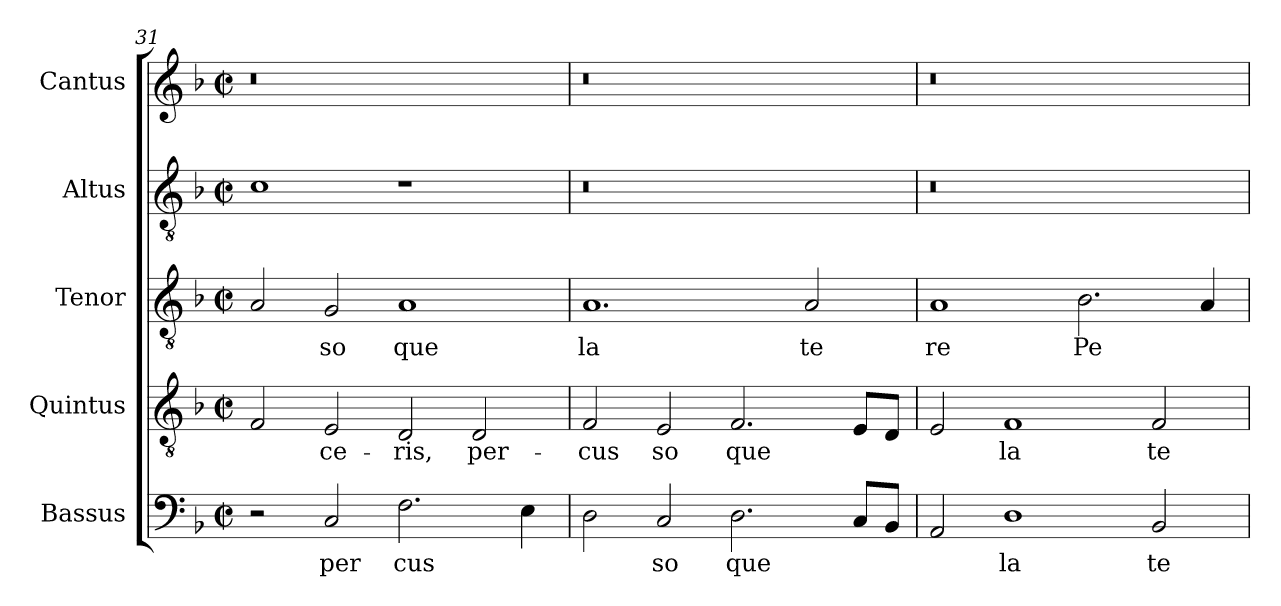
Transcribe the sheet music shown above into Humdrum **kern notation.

**kern	**text	**kern	**text	**kern	**text	**kern	**kern
*part5	*part5	*part4	*part4	*part3	*part3	*part2	*part1
*staff5	*staff5	*staff4	*staff4	*staff3	*staff3	*staff2	*staff1
*I"Bassus	*	*I"Quintus	*	*I"Tenor	*	*I"Altus	*I"Cantus
*clefF4	*	*clefGv2	*	*clefGv2	*	*clefGv2	*clefG2
*k[b-]	*	*k[b-]	*	*k[b-]	*	*k[b-]	*k[b-]
*F:	*	*F:	*	*F:	*	*F:	*F:
*M2/2	*	*M2/2	*	*M2/2	*	*M2/2	*M2/2
*met(c|)	*	*met(c|)	*	*met(c|)	*	*met(c|)	*met(c|)
=31	=31	=31	=31	=31	=31	=31	=31
2r	.	2F/	.	2A/	.	1c	0r
!	!LO:LY:b:cj	!	!LO:LY:b:cj	!	!LO:LY:b:cj	!	!
2C/	per	2E/	-ce-	2G/	so	.	.
!	!LO:LY:b	!	!LO:LY:b:cj	!	!LO:LY:b:cj	!	!
2.F\	cus	2D/	-ris,	1A	que	1r	.
!	!	!	!LO:LY:b:cj	!	!	!	!
.	.	2D/	per-	.	.	.	.
4E\	.	.	.	.	.	.	.
!!LO:PB:g=z
=32	=32	=32	=32	=32	=32	=32	=32
!	!	!	!LO:LY:b:cj	!	!LO:LY:b:cj	!	!
2D\	.	2F/	-cus	1.A	la	0r	0r
!	!LO:LY:b:cj	!	!LO:LY:b:cj	!	!	!	!
2C/	so	2E/	so	.	.	.	.
!	!LO:LY:b	!	!LO:LY:b	!	!	!	!
2.D\	que	2.F/	que	.	.	.	.
!	!	!	!	!	!LO:LY:b:cj	!	!
.	.	.	.	2A/	te	.	.
8C/L	.	8E/L	.	.	.	.	.
8BB-/J	.	8D/J	.	.	.	.	.
=33	=33	=33	=33	=33	=33	=33	=33
!	!	!	!	!	!LO:LY:b:cj	!	!
2AA/	.	2E/	.	1A	re	0r	0r
!	!LO:LY:b:cj	!	!LO:LY:b:cj	!	!	!	!
1D	la	1F	la	.	.	.	.
!	!	!	!	!	!LO:LY:b:cj	!	!
.	.	.	.	2.B-\	Pe	.	.
!	!LO:LY:b:cj	!	!LO:LY:b:cj	!	!	!	!
2BB-/	te	2F/	te	.	.	.	.
.	.	.	.	4A/	.	.	.
=	=	=	=	=	=	=	=
*-	*-	*-	*-	*-	*-	*-	*-
